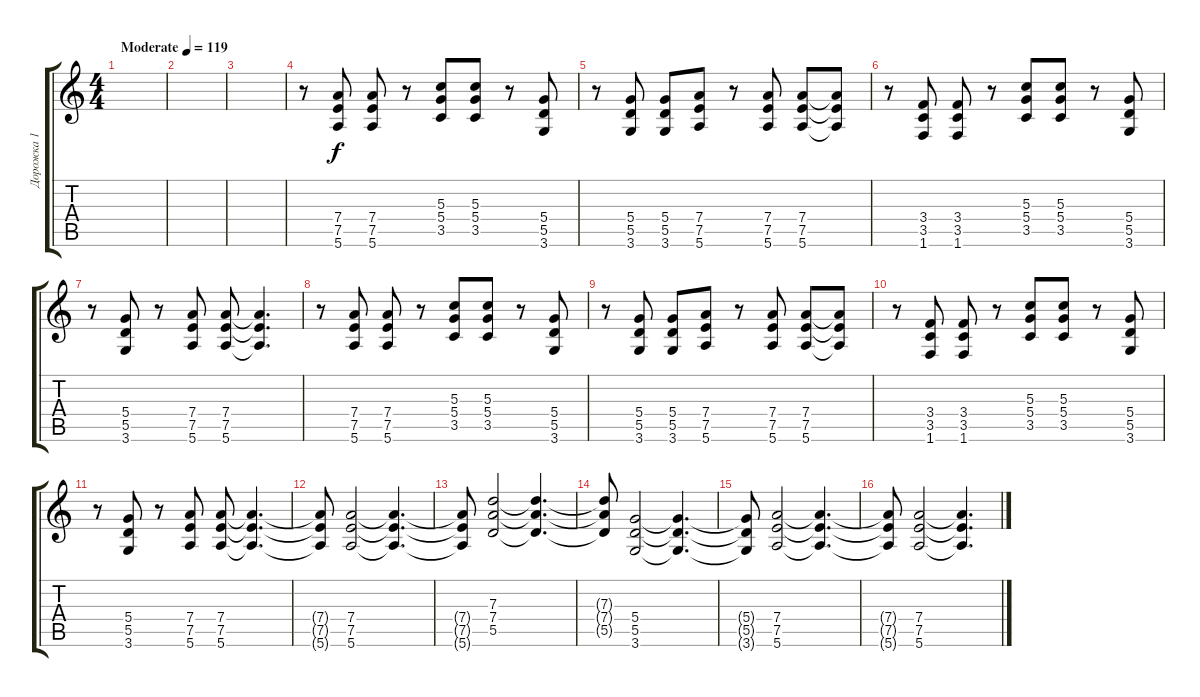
\track ("Дорожка 1" "Дорожка 1") {instrument distortionguitar}
\staff {score tabs}
\tuning (E4 B3 G3 D3 A2 E2) {hide}
\ts (4 4)
\tempo (119 "Moderate")
\clef g2
\ks c
|
|
|
r.8 (7.4 7.5 5.6).8 (7.4 7.5 5.6).8 r.8 (5.3 5.4 3.5).8 (5.3 5.4 3.5).8 r.8 (5.4 5.5 3.6).8 |
r.8 (5.4 5.5 3.6).8 (5.4 5.5 3.6).8 (7.4 7.5 5.6).8 r.8 (7.4 7.5 5.6).8 (7.4 7.5 5.6).8 (7.4{t} 7.5{t} 5.6{t}).8 |
r.8 (3.4 3.5 1.6).8 (3.4 3.5 1.6).8 r.8 (5.3 5.4 3.5).8 (5.3 5.4 3.5).8 r.8 (5.4 5.5 3.6).8 |
r.8 (5.4 5.5 3.6).8 r.8 (7.4 7.5 5.6).8 (7.4 7.5 5.6).8 (7.4{t} 7.5{t} 5.6{t}).4{d} |
r.8 (7.4 7.5 5.6).8 (7.4 7.5 5.6).8 r.8 (5.3 5.4 3.5).8 (5.3 5.4 3.5).8 r.8 (5.4 5.5 3.6).8 |
r.8 (5.4 5.5 3.6).8 (5.4 5.5 3.6).8 (7.4 7.5 5.6).8 r.8 (7.4 7.5 5.6).8 (7.4 7.5 5.6).8 (7.4{t} 7.5{t} 5.6{t}).8 |
r.8 (3.4 3.5 1.6).8 (3.4 3.5 1.6).8 r.8 (5.3 5.4 3.5).8 (5.3 5.4 3.5).8 r.8 (5.4 5.5 3.6).8 |
r.8 (5.4 5.5 3.6).8 r.8 (7.4 7.5 5.6).8 (7.4 7.5 5.6).8 (7.4{t} 7.5{t} 5.6{t}).4{d} |
(7.4{t} 7.5{t} 5.6{t}).8 (7.4 7.5 5.6).2 (7.4{t} 7.5{t} 5.6{t}).4{d} |
(7.4{t} 7.5{t} 5.6{t}).8 (7.3 7.4 5.5).2 (7.3{t} 7.4{t} 5.5{t}).4{d} |
(7.3{t} 7.4{t} 5.5{t}).8 (5.4 5.5 3.6).2 (5.4{t} 5.5{t} 3.6{t}).4{d} |
(5.4{t} 5.5{t} 3.6{t}).8 (7.4 7.5 5.6).2 (7.4{t} 7.5{t} 5.6{t}).4{d} |
(7.4{t} 7.5{t} 5.6{t}).8 (7.4 7.5 5.6).2 (7.4{t} 7.5{t} 5.6{t}).4{d}
